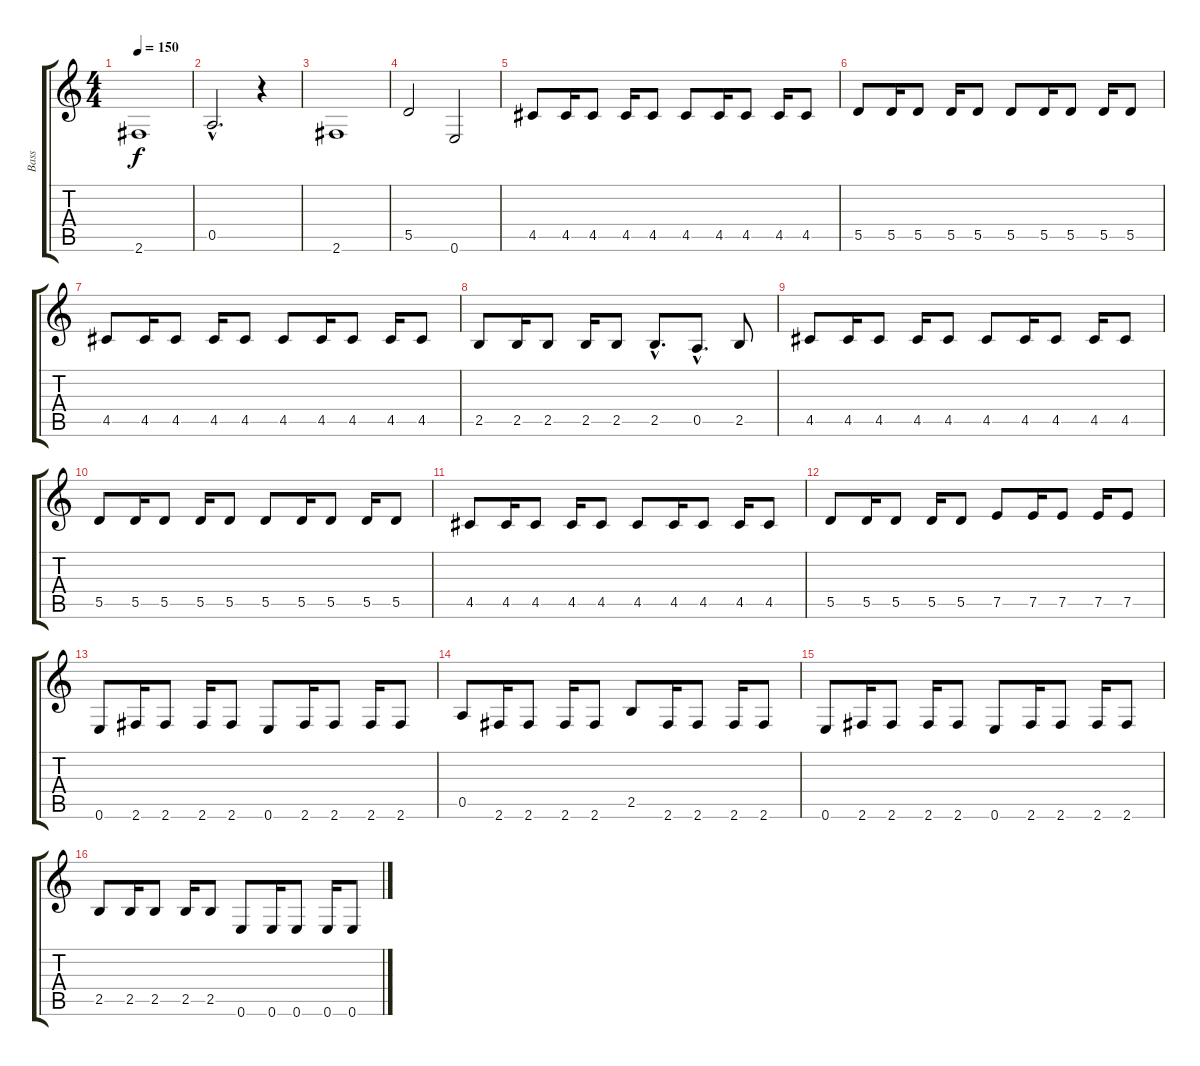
\track ("Bass" "Bass") {instrument electricbassfinger}
\staff {score tabs}
\tuning (E4 B3 G3 D3 A2 E2) {hide}
\ts (4 4)
\tempo 150
\clef g2
\ks c
2.6.1{dy f} |
0.5{hac}.2{d} r.4 |
2.6.1 |
5.5.2 0.6.2 |
4.5.8 4.5.16 4.5.8 4.5.16 4.5.8 4.5.8 4.5.16 4.5.8 4.5.16 4.5.8 |
5.5.8 5.5.16 5.5.8 5.5.16 5.5.8 5.5.8 5.5.16 5.5.8 5.5.16 5.5.8 |
4.5.8 4.5.16 4.5.8 4.5.16 4.5.8 4.5.8 4.5.16 4.5.8 4.5.16 4.5.8 |
2.5.8 2.5.16 2.5.8 2.5.16 2.5.8 2.5{hac}.8{d} 0.5{hac}.8{d} 2.5.8 |
4.5.8 4.5.16 4.5.8 4.5.16 4.5.8 4.5.8 4.5.16 4.5.8 4.5.16 4.5.8 |
5.5.8 5.5.16 5.5.8 5.5.16 5.5.8 5.5.8 5.5.16 5.5.8 5.5.16 5.5.8 |
4.5.8 4.5.16 4.5.8 4.5.16 4.5.8 4.5.8 4.5.16 4.5.8 4.5.16 4.5.8 |
5.5.8 5.5.16 5.5.8 5.5.16 5.5.8 7.5.8 7.5.16 7.5.8 7.5.16 7.5.8 |
0.6.8 2.6.16 2.6.8 2.6.16 2.6.8 0.6.8 2.6.16 2.6.8 2.6.16 2.6.8 |
0.5.8 2.6.16 2.6.8 2.6.16 2.6.8 2.5.8 2.6.16 2.6.8 2.6.16 2.6.8 |
0.6.8 2.6.16 2.6.8 2.6.16 2.6.8 0.6.8 2.6.16 2.6.8 2.6.16 2.6.8 |
2.5.8 2.5.16 2.5.8 2.5.16 2.5.8 0.6.8 0.6.16 0.6.8 0.6.16 0.6.8
